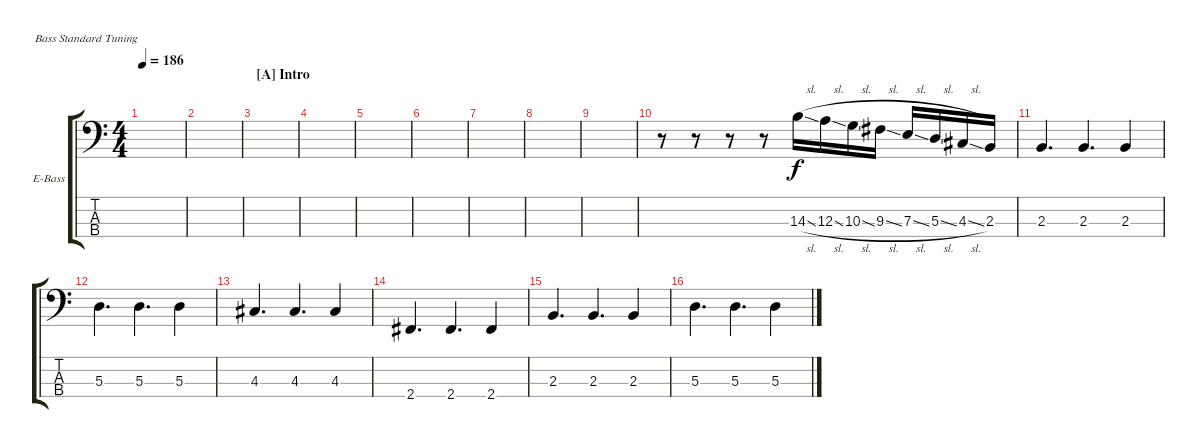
\defaultSystemsLayout 4
\bracketExtendMode groupsimilarinstruments
\firstSystemTrackNameOrientation horizontal
\otherSystemsTrackNameOrientation horizontal
\track ("Bass" "E-Bass") {instrument electricbassfinger}
\staff {score tabs}
\tuning (G2 D2 A1 E1)
\ts (4 4)
\tempo 186
\clef f4
\ks c
|
|
\section ("A" "Intro")
\scale
0.485477 |
\scale
0.257261 |
\scale
0.257261 |
\scale
0.333333 |
\scale
0.333333 |
\scale
0.333333 |
\scale
0.333333 |
\scale
0.333333 r.8 r.8 r.8 r.8 14.3{sl}.16 12.3{sl}.16 10.3{sl}.16 9.3{sl}.16 7.3{sl}.16 5.3{sl}.16 4.3{sl}.16 2.3.16 |
\scale
0.333333 2.3.4{d} 2.3.4{d} 2.3.4 |
\scale
0.333333 5.3.4{d} 5.3.4{d} 5.3.4 |
\scale
0.333333 4.3.4{d} 4.3.4{d} 4.3.4 |
\scale
0.333333 2.4.4{d} 2.4.4{d} 2.4.4 |
\scale
0.333333 2.3.4{d} 2.3.4{d} 2.3.4 |
\scale
0.333333 5.3.4{d} 5.3.4{d} 5.3.4
